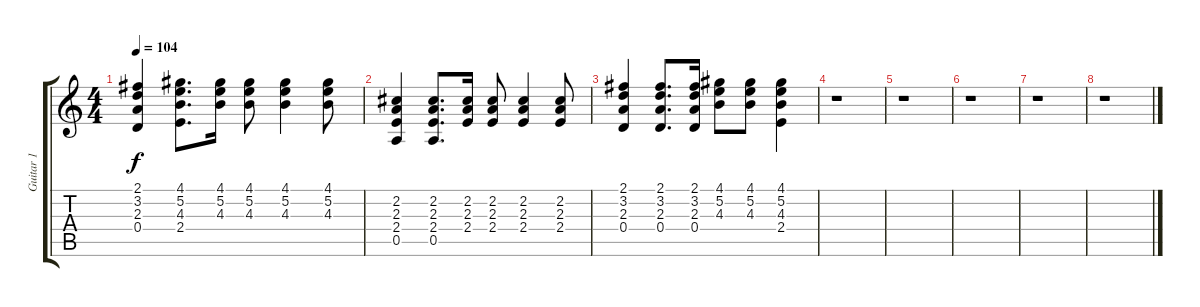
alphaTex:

\track ("Guitar 1" "Guitar 1") {instrument electricguitarjazz}
\staff {score tabs}
\tuning (E4 B3 G3 D3 A2 E2) {hide}
\ts (4 4)
\tempo 104
\clef g2
\ks c
(2.1{t} 3.2{t} 2.3{t} 0.4{t}).4{dy f} (4.1 5.2 4.3 2.4).8{d} (4.1 5.2 4.3).16 (4.1 5.2 4.3).8 (4.1 5.2 4.3).4 (4.1 5.2 4.3).8 |
(2.2 2.3 2.4 0.5).4 (2.2 2.3 2.4 0.5).8{d} (2.2 2.3 2.4).16 (2.2 2.3 2.4).8 (2.2 2.3 2.4).4 (2.2 2.3 2.4).8 |
(2.1 3.2 2.3 0.4).4 (2.1 3.2 2.3 0.4).8{d} (2.1 3.2 2.3 0.4).16 (4.1 5.2 4.3).8 (4.1 5.2 4.3).8 (4.1 5.2 4.3 2.4).4 |
r.1 |
r.1 |
r.1 |
r.1 |
r.1
